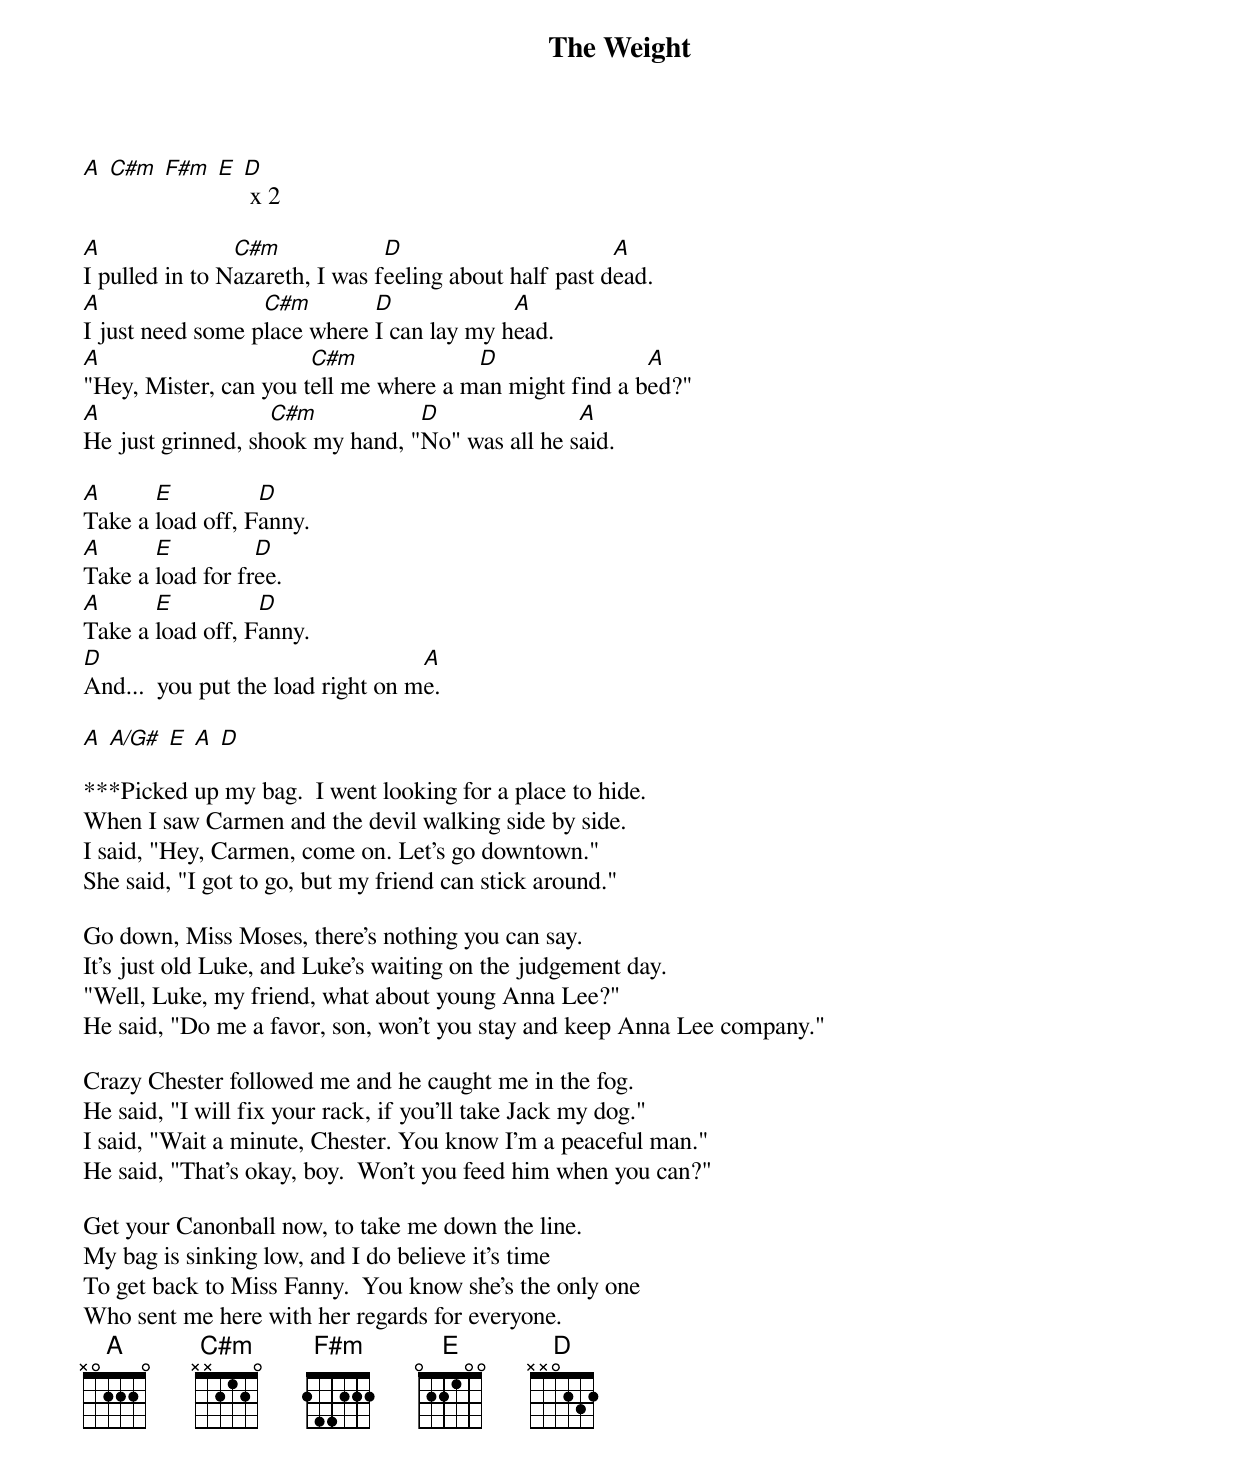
{title:The Weight}
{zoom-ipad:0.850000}

[A] [C#m] [F#m] [E] [D] x 2

[A]I pulled in to N[C#m]azareth, I was f[D]eeling about half past d[A]ead.
[A]I just need some p[C#m]lace where [D]I can lay my h[A]ead.
[A]"Hey, Mister, can you t[C#m]ell me where a m[D]an might find a b[A]ed?"
[A]He just grinned, sh[C#m]ook my hand, "[D]No" was all he s[A]aid.

[A]Take a [E]load off, F[D]anny.
[A]Take a [E]load for fr[D]ee.
[A]Take a [E]load off, F[D]anny.
[D]And...  you put the load right on m[A]e.

[A] [A/G#] [E] [A] [D]

***Picked up my bag.  I went looking for a place to hide.
When I saw Carmen and the devil walking side by side.
I said, "Hey, Carmen, come on. Let's go downtown."
She said, "I got to go, but my friend can stick around."

Go down, Miss Moses, there's nothing you can say.
It's just old Luke, and Luke's waiting on the judgement day.
"Well, Luke, my friend, what about young Anna Lee?"
He said, "Do me a favor, son, won't you stay and keep Anna Lee company."

Crazy Chester followed me and he caught me in the fog.
He said, "I will fix your rack, if you'll take Jack my dog."
I said, "Wait a minute, Chester. You know I'm a peaceful man."
He said, "That's okay, boy.  Won't you feed him when you can?"

Get your Canonball now, to take me down the line.
My bag is sinking low, and I do believe it's time
To get back to Miss Fanny.  You know she's the only one
Who sent me here with her regards for everyone.
